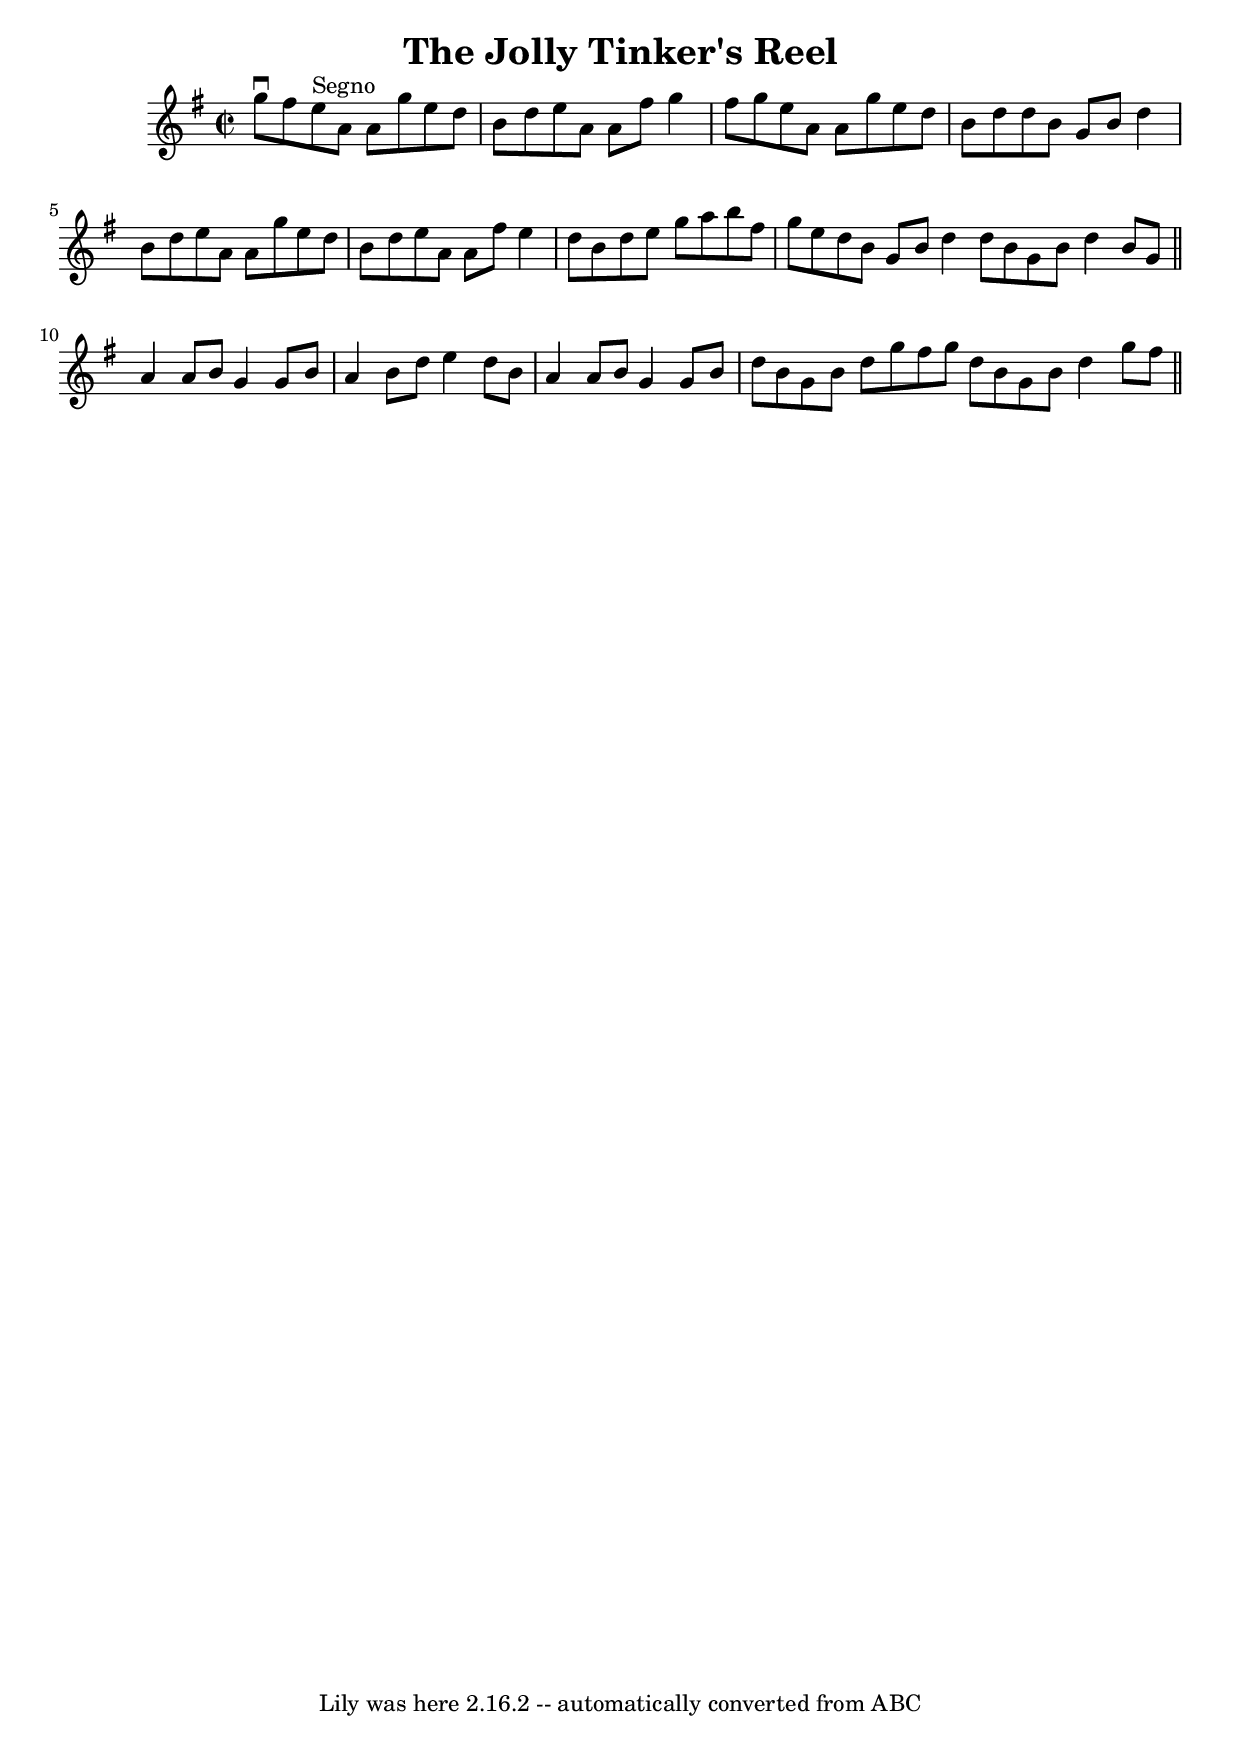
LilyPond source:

\version "2.16.2"
\include "Mammoth.ily"
\header {
  %% book = "Ryan's Mammoth Collection"
  crossRefNumber = "1"
  footnotes = ""
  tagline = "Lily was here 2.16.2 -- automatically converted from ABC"
  title = "The Jolly Tinker's Reel"

}
voicedefault =  {


  \override Staff.TimeSignature #'style = #'C
  \time 2/2 
  \key a \dorian
  g''8^\downbow fis''8    |
  e''8^"Segno" 
  a'8 a'8 g''8 e''8 d''8 b'8 d''8  |
  e''8 a'8    
  a'8 fis''8 g''4 fis''8 g''8  |
  e''8 a'8 a'8 g''8  
  e''8 d''8 b'8 d''8  |
  d''8 b'8 g'8 b'8 d''4    
  b'8 d''8  |
  e''8 a'8 a'8 g''8 e''8 d''8 b'8    
  d''8  |
  e''8 a'8 a'8 fis''8 e''4 d''8 b'8  |
  
  d''8 e''8 g''8 a''8 b''8 fis''8 g''8 e''8  |
  
  d''8 b'8 g'8 b'8 d''4  \bar ":|" d''8 b'8 g'8 b'8    
  d''4 b'8 g'8  \bar "||" a'4 a'8 b'8 g'4 g'8 b'8  
  |
  a'4 b'8 d''8 e''4 d''8 b'8  |
  a'4 a'8    
  b'8 g'4 g'8 b'8  |
  d''8 b'8 g'8 b'8 d''8 g''8  
  fis''8 g''8  \bar ":|" d''8 b'8 g'8 b'8 d''4 g''8    
  fis''8    \bar "||"   

}

\score{
  <<

    \context Staff="default"
    {
      \voicedefault 
      
    }

  >>
  \layout {
    
  }
  \midi {
  }

}
